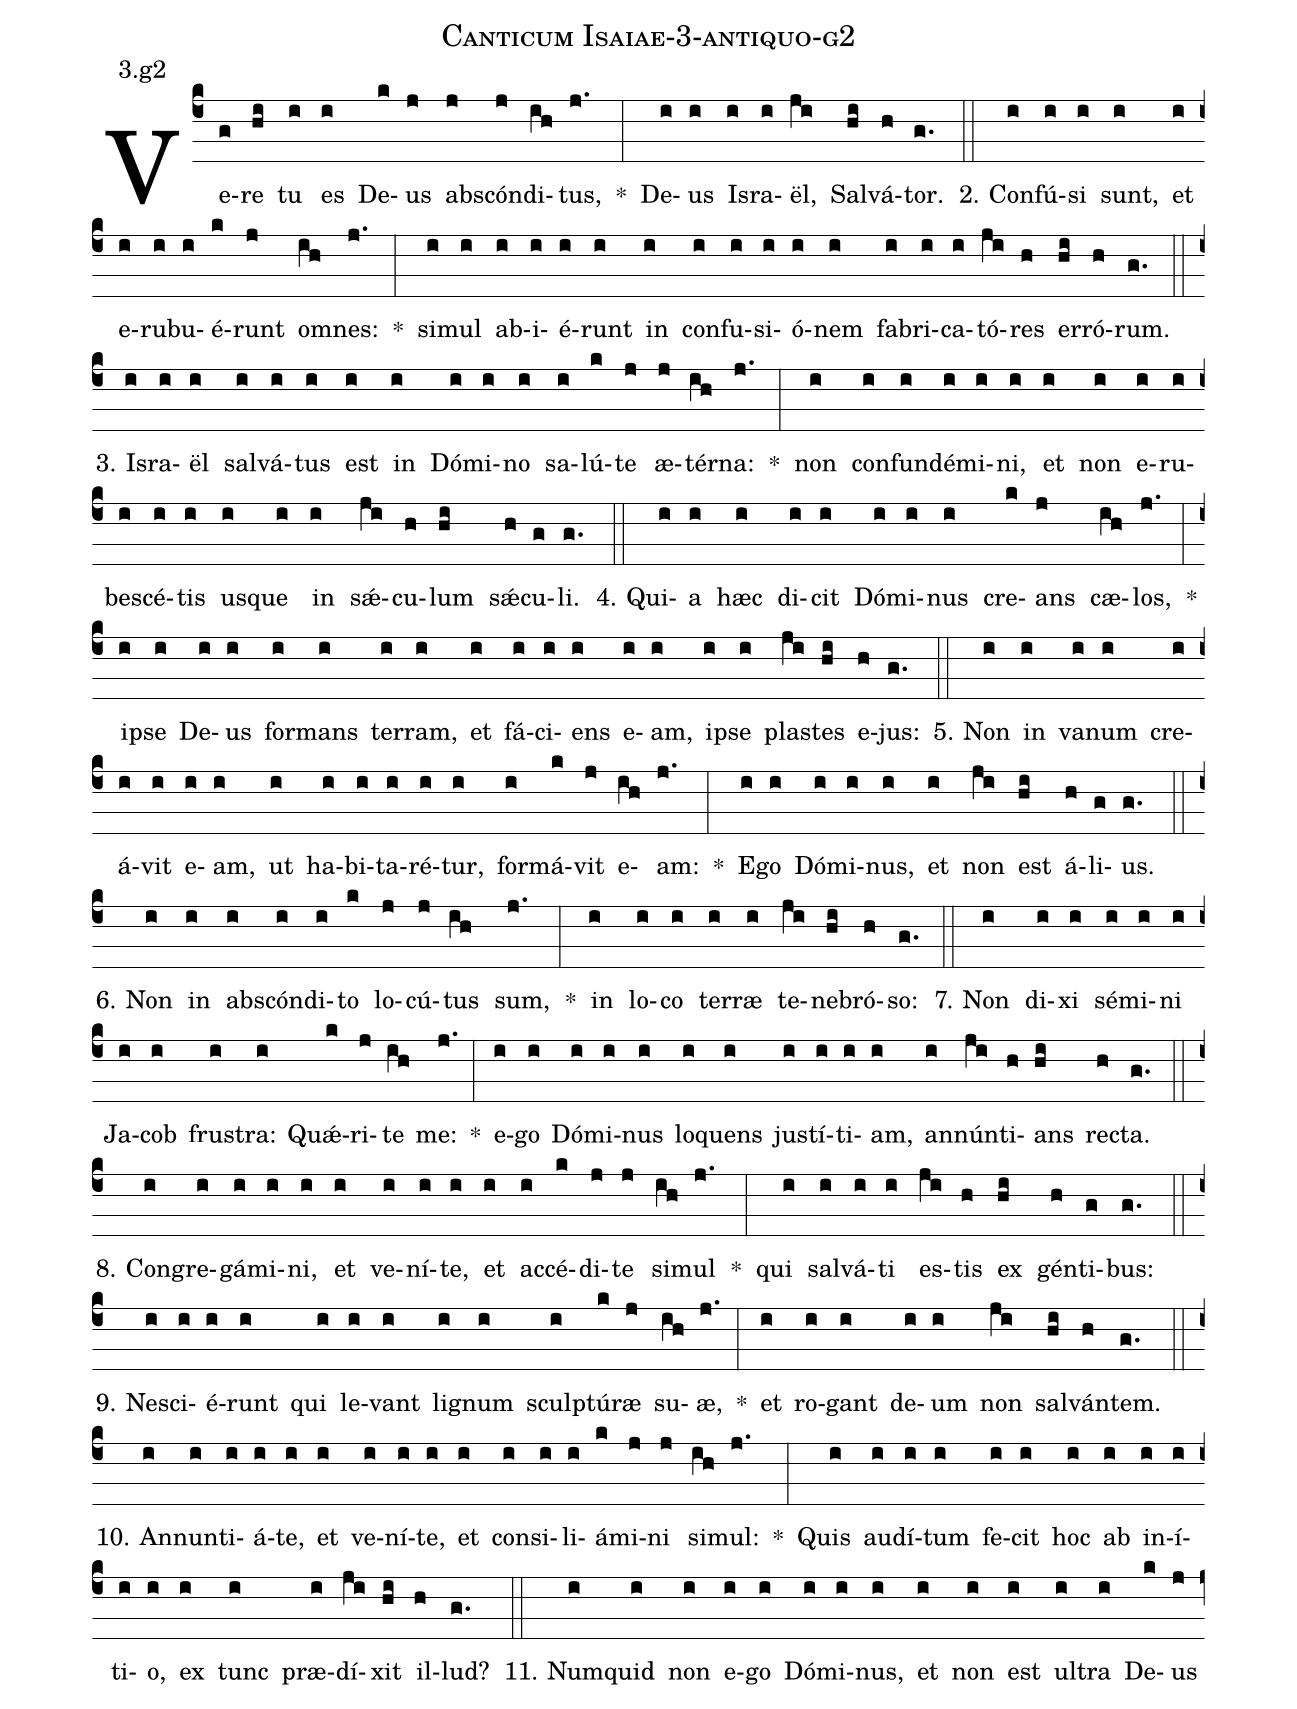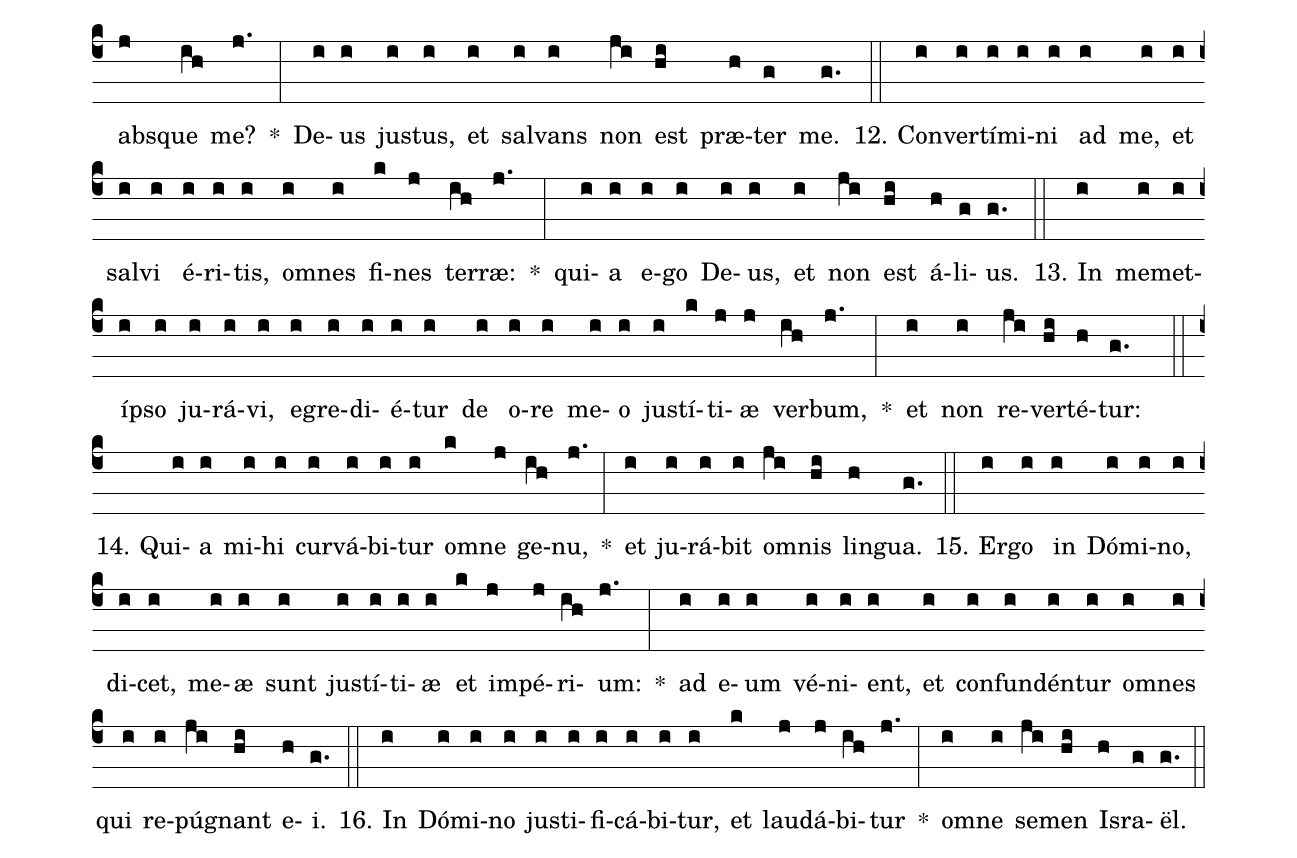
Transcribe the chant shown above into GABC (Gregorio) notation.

name: Canticum Isaiae-3-antiquo-g2;
annotation: 3.g2;
%%
(c4)Ve(g)re(hi) tu(i) es(i) De(k)us(j) abs(j)cón(j)di(ih)tus,(j.) *(:) De(i)us(i) Is(i)ra(i)ël,(ji) Sal(hi)vá(h)tor.(g.) (::)
2. Con(i)fú(i)si(i) sunt,(i) et(i) e(i)ru(i)bu(i)é(k)runt(j) om(ih)nes:(j.) *(:) si(i)mul(i) ab(i)i(i)é(i)runt(i) in(i) con(i)fu(i)si(i)ó(i)nem(i) fa(i)bri(i)ca(i)tó(ji)res(h) er(hi)ró(h)rum.(g.) (::)
3. Is(i)ra(i)ël(i) sal(i)vá(i)tus(i) est(i) in(i) Dó(i)mi(i)no(i) sa(i)lú(k)te(j) æ(j)tér(ih)na:(j.) *(:) non(i) con(i)fun(i)dé(i)mi(i)ni,(i) et(i) non(i) e(i)ru(i)be(i)scé(i)tis(i) us(i)que(i) in(i) sǽ(ji)cu(h)lum(hi) sǽ(h)cu(g)li.(g.) (::)
4. Qui(i)a(i) hæc(i) di(i)cit(i) Dó(i)mi(i)nus(i) cre(k)ans(j) cæ(ih)los,(j.) *(:) ip(i)se(i) De(i)us(i) for(i)mans(i) ter(i)ram,(i) et(i) fá(i)ci(i)ens(i) e(i)am,(i) ip(i)se(i) plas(ji)tes(hi) e(h)jus:(g.) (::)
5. Non(i) in(i) va(i)num(i) cre(i)á(i)vit(i) e(i)am,(i) ut(i) ha(i)bi(i)ta(i)ré(i)tur,(i) for(i)má(k)vit(j) e(ih)am:(j.) *(:) E(i)go(i) Dó(i)mi(i)nus,(i) et(i) non(ji) est(hi) á(h)li(g)us.(g.) (::)
6. Non(i) in(i) abs(i)cón(i)di(i)to(k) lo(j)cú(j)tus(ih) sum,(j.) *(:) in(i) lo(i)co(i) ter(i)ræ(i) te(ji)ne(hi)bró(h)so:(g.) (::)
7. Non(i) di(i)xi(i) sé(i)mi(i)ni(i) Ja(i)cob(i) frus(i)tra:(i) Quǽ(k)ri(j)te(ih) me:(j.) *(:) e(i)go(i) Dó(i)mi(i)nus(i) lo(i)quens(i) jus(i)tí(i)ti(i)am,(i) an(i)nún(ji)ti(h)ans(hi) rec(h)ta.(g.) (::)
8. Con(i)gre(i)gá(i)mi(i)ni,(i) et(i) ve(i)ní(i)te,(i) et(i) ac(i)cé(k)di(j)te(j) si(ih)mul(j.) *(:) qui(i) sal(i)vá(i)ti(i) es(ji)tis(h) ex(hi) gén(h)ti(g)bus:(g.) (::)
9. Ne(i)sci(i)é(i)runt(i) qui(i) le(i)vant(i) li(i)gnum(i) sculp(i)tú(k)ræ(j) su(ih)æ,(j.) *(:) et(i) ro(i)gant(i) de(i)um(i) non(ji) sal(hi)ván(h)tem.(g.) (::)
10. An(i)nun(i)ti(i)á(i)te,(i) et(i) ve(i)ní(i)te,(i) et(i) con(i)si(i)li(i)á(k)mi(j)ni(j) si(ih)mul:(j.) *(:) Quis(i) au(i)dí(i)tum(i) fe(i)cit(i) hoc(i) ab(i) in(i)í(i)ti(i)o,(i) ex(i) tunc(i) præ(i)dí(ji)xit(hi) il(h)lud?(g.) (::)
11. Num(i)quid(i) non(i) e(i)go(i) Dó(i)mi(i)nus,(i) et(i) non(i) est(i) ul(i)tra(i) De(k)us(j) abs(j)que(ih) me?(j.) *(:) De(i)us(i) jus(i)tus,(i) et(i) sal(i)vans(i) non(ji) est(hi) præ(h)ter(g) me.(g.) (::)
12. Con(i)ver(i)tí(i)mi(i)ni(i) ad(i) me,(i) et(i) sal(i)vi(i) é(i)ri(i)tis,(i) om(i)nes(i) fi(k)nes(j) ter(ih)ræ:(j.) *(:) qui(i)a(i) e(i)go(i) De(i)us,(i) et(i) non(ji) est(hi) á(h)li(g)us.(g.) (::)
13. In(i) me(i)met(i)íp(i)so(i) ju(i)rá(i)vi,(i) e(i)gre(i)di(i)é(i)tur(i) de(i) o(i)re(i) me(i)o(i) jus(i)tí(k)ti(j)æ(j) ver(ih)bum,(j.) *(:) et(i) non(i) re(ji)ver(hi)té(h)tur:(g.) (::)
14. Qui(i)a(i) mi(i)hi(i) cur(i)vá(i)bi(i)tur(i) om(k)ne(j) ge(ih)nu,(j.) *(:) et(i) ju(i)rá(i)bit(i) om(ji)nis(hi) lin(h)gua.(g.) (::)
15. Er(i)go(i) in(i) Dó(i)mi(i)no,(i) di(i)cet,(i) me(i)æ(i) sunt(i) jus(i)tí(i)ti(i)æ(i) et(k) im(j)pé(j)ri(ih)um:(j.) *(:) ad(i) e(i)um(i) vé(i)ni(i)ent,(i) et(i) con(i)fun(i)dén(i)tur(i) om(i)nes(i) qui(i) re(i)pú(ji)gnant(hi) e(h)i.(g.) (::)
16. In(i) Dó(i)mi(i)no(i) jus(i)ti(i)fi(i)cá(i)bi(i)tur,(i) et(k) lau(j)dá(j)bi(ih)tur(j.) *(:) om(i)ne(i) se(ji)men(hi) Is(h)ra(g)ël.(g.) (::)
